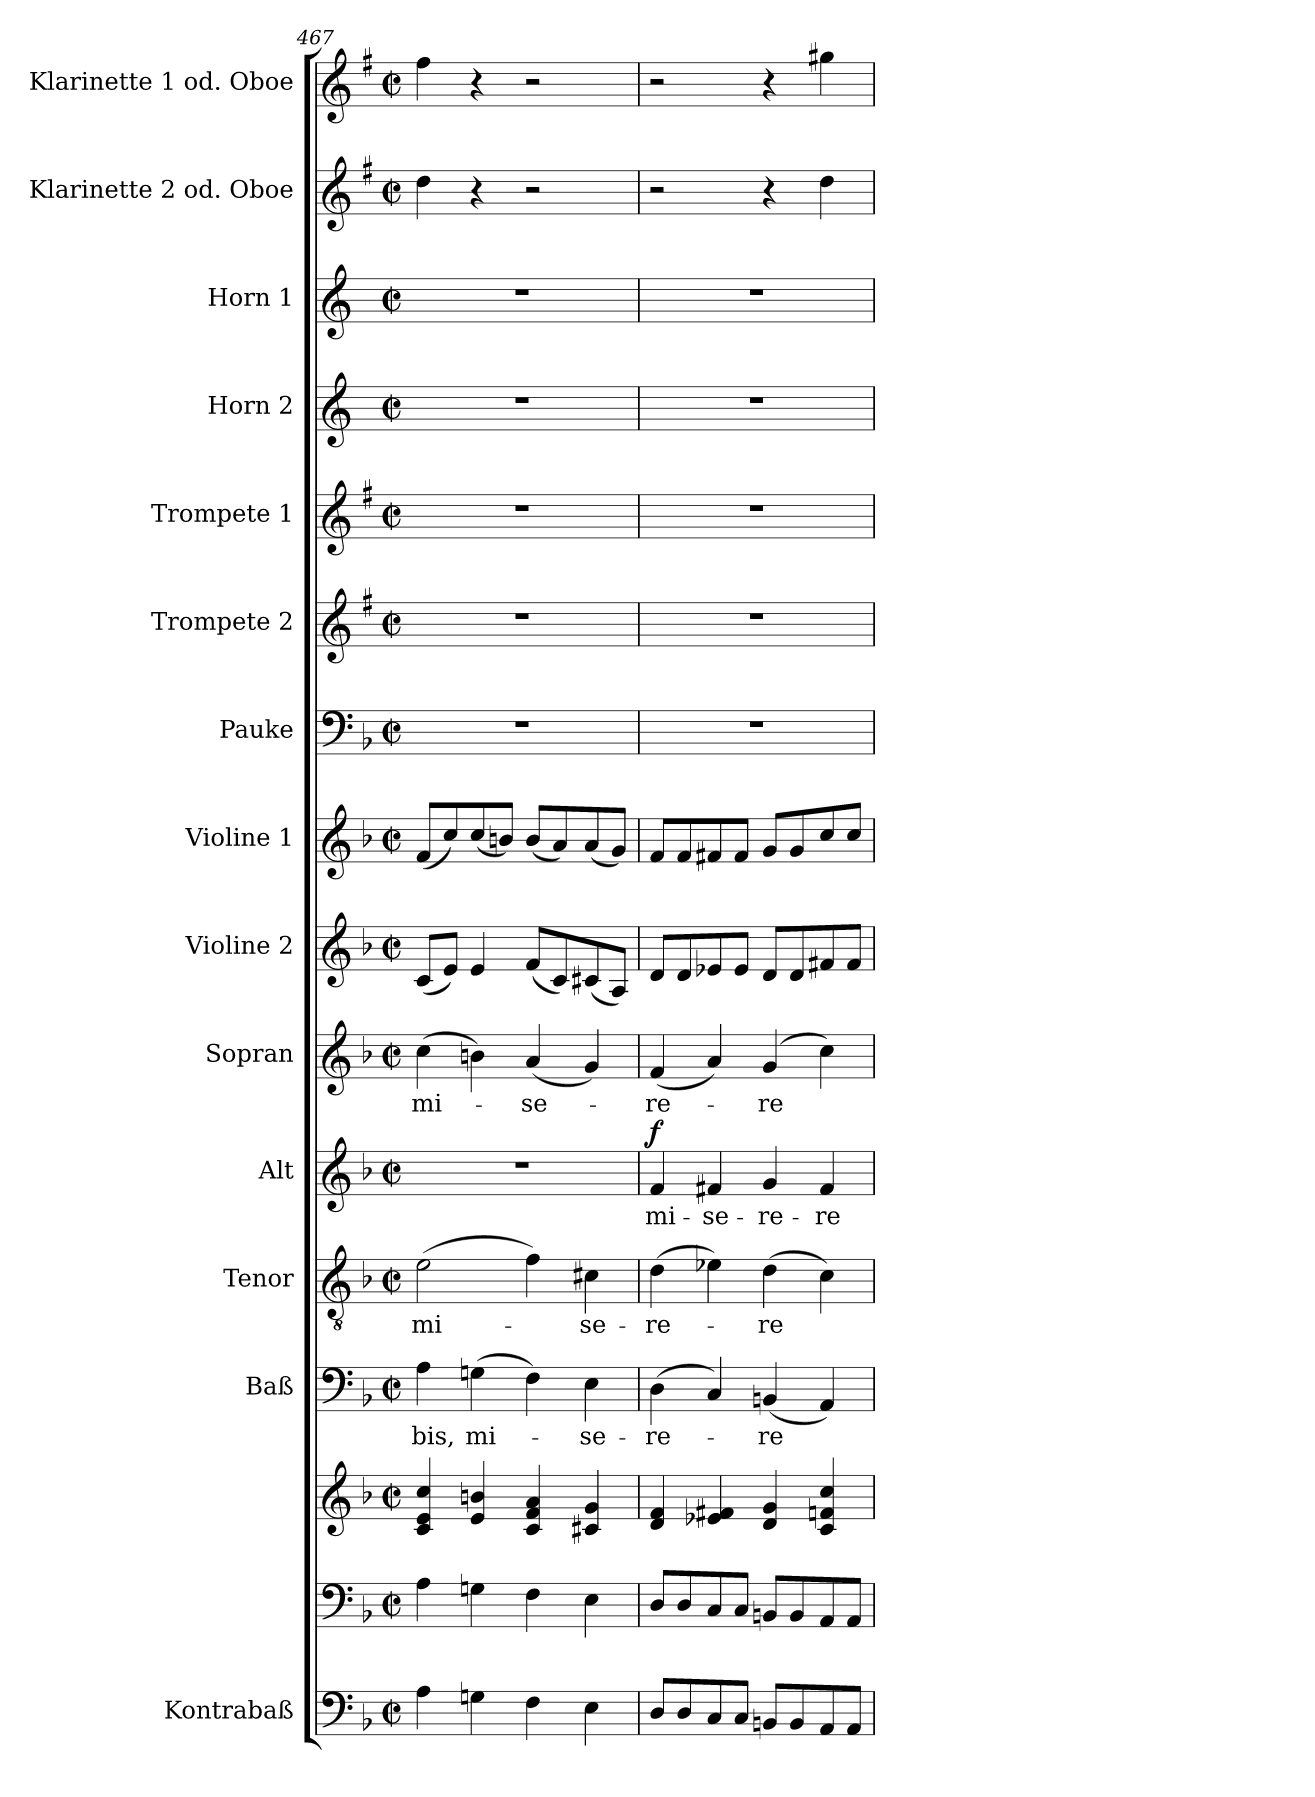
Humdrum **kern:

**kern	**kern	**kern	**kern	**text	**kern	**text	**kern	**text	**dynam	**kern	**text	**kern	**kern	**kern	**kern	**kern	**kern	**kern	**kern	**kern
*part15	*part14	*part14	*part13	*part13	*part12	*part12	*part11	*part11	*part11	*part10	*part10	*part9	*part8	*part7	*part6	*part5	*part4	*part3	*part2	*part1
*staff16	*staff15	*staff14	*staff13	*staff13	*staff12	*staff12	*staff11	*staff11	*staff11	*staff10	*staff10	*staff9	*staff8	*staff7	*staff6	*staff5	*staff4	*staff3	*staff2	*staff1
*I"Kontrabaß	*	*	*I"Baß	*	*I"Tenor	*	*I"Alt	*	*	*I"Sopran	*	*I"Violine 2	*I"Violine 1	*I"Pauke	*I"Trompete 2	*I"Trompete 1	*I"Horn 2	*I"Horn 1	*I"Klarinette 2 od. Oboe	*I"Klarinette 1 od. Oboe
*	*	*	*	*	*	*	*	*	*	*	*	*	*	*	*I'Tpt	*I'Tpt	*I'Hn	*I'Hn	*	*
*clefF4	*clefF4	*clefG2	*clefF4	*	*clefGv2	*	*clefG2	*	*	*clefG2	*	*clefG2	*clefG2	*clefF4	*clefG2	*clefG2	*clefG2	*clefG2	*clefG2	*clefG2
*ITrd7c12	*	*	*	*	*	*	*	*	*	*	*	*	*	*	*ITrd1c2	*ITrd1c2	*ITrd4c7	*ITrd4c7	*ITrd1c2	*ITrd1c2
*k[b-]	*k[b-]	*k[b-]	*k[b-]	*	*k[b-]	*	*k[b-]	*	*	*k[b-]	*	*k[b-]	*k[b-]	*k[b-]	*k[b-]	*k[b-]	*k[b-]	*k[b-]	*k[b-]	*k[b-]
*F:	*F:	*F:	*F:	*	*F:	*	*F:	*	*	*F:	*	*F:	*F:	*F:	*F:	*F:	*F:	*F:	*F:	*F:
*M2/2	*M2/2	*M2/2	*M2/2	*	*M2/2	*	*M2/2	*	*	*M2/2	*	*M2/2	*M2/2	*M2/2	*M2/2	*M2/2	*M2/2	*M2/2	*M2/2	*M2/2
*met(c|)	*met(c|)	*met(c|)	*met(c|)	*	*met(c|)	*	*met(c|)	*	*	*met(c|)	*	*met(c|)	*met(c|)	*met(c|)	*met(c|)	*met(c|)	*met(c|)	*met(c|)	*met(c|)	*met(c|)
=467	=467	=467	=467	=467	=467	=467	=467	=467	=467	=467	=467	=467	=467	=467	=467	=467	=467	=467	=467	=467
!	!	!	!	!LO:LY:b	!	!LO:LY:b	!	!	!	!	!LO:LY:b	!	!	!	!	!	!	!	!	!
4AA\	4A\	4c/ 4e/ 4cc/	4A\	-bis,	(>2e\	mi-	1r	.	.	(>4cc\	mi-	(<8c/L	(<8f/L	1r	1r	1r	1r	1r	4cc\	4ee\
.	.	.	.	.	.	.	.	.	.	.	.	8e/J)	8cc/)	.	.	.	.	.	.	.
!	!	!	!	!LO:LY:b	!	!	!	!	!	!	!	!	!	!	!	!	!	!	!	!
4GGn\	4Gn\	4e/ 4bn/	(>4Gn\	mi-	.	.	.	.	.	4bn\)	.	4e/	(<8cc/	.	.	.	.	.	4r	4r
.	.	.	.	.	.	.	.	.	.	.	.	.	8bn/J)	.	.	.	.	.	.	.
!	!	!	!	!	!	!	!	!	!	!	!LO:LY:b	!	!	!	!	!	!	!	!	!
4FF\	4F\	4c/ 4f/ 4a/	4F\)	.	4f\)	.	.	.	.	(<4a/	-se-	(<8f/L	(<8b/L	.	.	.	.	.	2r	2r
.	.	.	.	.	.	.	.	.	.	.	.	8c/)	8a/)	.	.	.	.	.	.	.
!	!	!	!	!LO:LY:b	!	!LO:LY:b	!	!	!	!	!	!	!	!	!	!	!	!	!	!
4EE\	4E\	4c#X/ 4g/	4E\	-se-	4c#X\	-se-	.	.	.	4g/)	.	(<8c#X/	(<8a/	.	.	.	.	.	.	.
.	.	.	.	.	.	.	.	.	.	.	.	8A/J)	8g/J)	.	.	.	.	.	.	.
!!LO:PB:g=z
=468	=468	=468	=468	=468	=468	=468	=468	=468	=468	=468	=468	=468	=468	=468	=468	=468	=468	=468	=468	=468
!	!	!	!	!LO:LY:b	!	!LO:LY:b	!	!LO:LY:b	!LO:DY:a	!	!LO:LY:b	!	!	!	!	!	!	!	!	!
8DD/L	8D/L	4d/ 4f/	(>4D\	-re-	(>4d\	-re-	4f/	mi-	f	(<4f/	-re-	8d/L	8f/L	1r	1r	1r	1r	1r	2r	2r
8DD/	8D/	.	.	.	.	.	.	.	.	.	.	8d/	8f/	.	.	.	.	.	.	.
!	!	!	!	!	!	!	!	!LO:LY:b	!	!	!	!	!	!	!	!	!	!	!	!
8CC/	8C/	4e-X/ 4f#X/	4C/)	.	4e-X\)	.	4f#X/	-se-	.	4a/)	.	8e-X/	8f#X/	.	.	.	.	.	.	.
8CC/J	8C/J	.	.	.	.	.	.	.	.	.	.	8e-/J	8f#/J	.	.	.	.	.	.	.
!	!	!	!	!LO:LY:b	!	!LO:LY:b	!	!LO:LY:b	!	!	!LO:LY:b	!	!	!	!	!	!	!	!	!
8BBBn/L	8BBn/L	4d/ 4g/	(<4BBn/	-re	(>4d\	-re	4g/	-re-	.	(4g/	-re	8d/L	8g/L	.	.	.	.	.	4r	4r
8BBB/	8BB/	.	.	.	.	.	.	.	.	.	.	8d/	8g/	.	.	.	.	.	.	.
!	!	!	!	!	!	!	!	!LO:LY:b	!	!	!	!	!	!	!	!	!	!	!	!
8AAA/	8AA/	4c/ 4fn/ 4cc/	4AA/)	.	4c\)	.	4f#/	-re	.	4cc\)	.	8f#X/	8cc/	.	.	.	.	.	4cc\	4ff#X\
8AAA/J	8AA/J	.	.	.	.	.	.	.	.	.	.	8f#/J	8cc/J	.	.	.	.	.	.	.
=	=	=	=	=	=	=	=	=	=	=	=	=	=	=	=	=	=	=	=	=
*-	*-	*-	*-	*-	*-	*-	*-	*-	*-	*-	*-	*-	*-	*-	*-	*-	*-	*-	*-	*-
